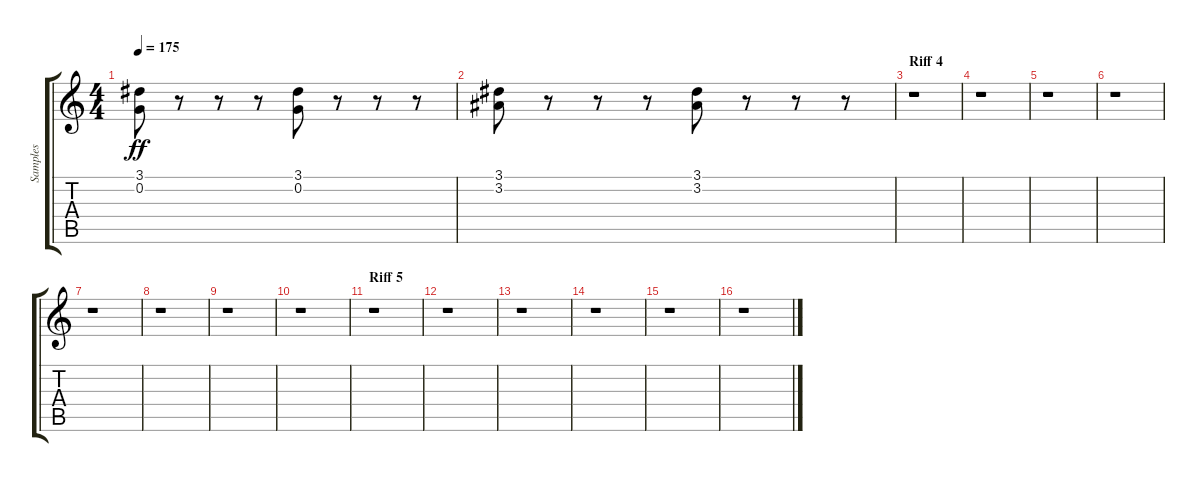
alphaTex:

\track ("Samples" "Samples") {instrument stringensemble1}
\staff {score tabs}
\tuning (C5 G4 Eb4 Bb3 F3 C3) {hide}
\ts (4 4)
\tempo 175
\clef g2
\ks c
(3.1 0.2).8{dy ff} r.8 r.8 r.8 (3.1 0.2).8 r.8 r.8 r.8 |
(3.1 3.2).8 r.8 r.8 r.8 (3.1 3.2).8 r.8 r.8 r.8 |
\section ("" "Riff 4")
r.1 |
r.1 |
r.1 |
r.1 |
r.1 |
r.1 |
r.1 |
r.1 |
\section ("" "Riff 5")
r.1 |
r.1 |
r.1 |
r.1 |
r.1 |
r.1
